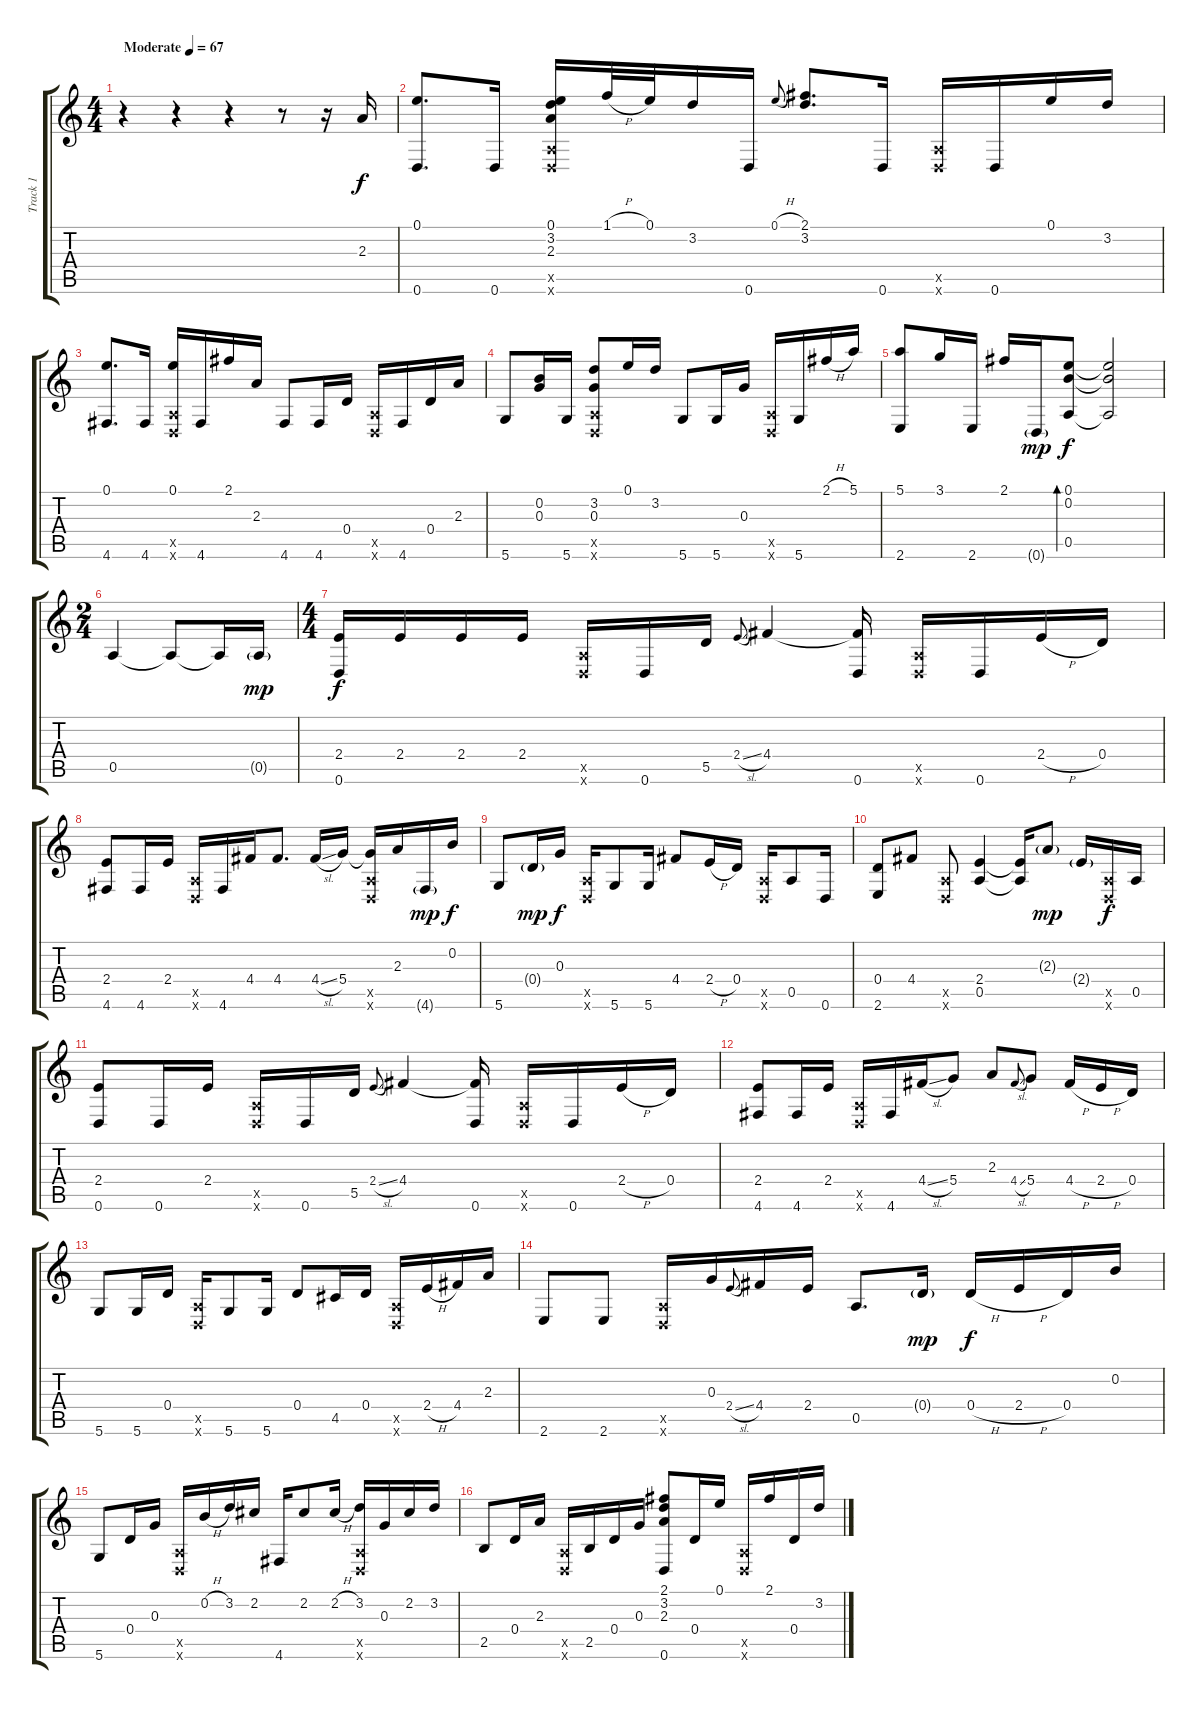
\track ("Track 1" "Track 1") {instrument acousticguitarsteel}
\staff {score tabs}
\tuning (E4 B3 G3 D3 A2 D2) {hide}
\ts (4 4)
\tempo (67 "Moderate")
\clef g2
\ks c
r.4{dy f instrument acousticguitarsteel} r.4 r.4 r.8 r.16 2.3.16 |
(0.1 0.6).8{d} 0.6.16 (0.1 3.2 2.3 0.5{x} 0.6{x}).16 1.1{h}.32 0.1.32 3.2.16 0.6.16 0.1{h}.8{gr onbeat} (2.1 3.2).8{d} 0.6.16 (0.5{x} 0.6{x}).16 0.6.16 0.1.16 3.2.16 |
(0.1 4.6).8{d} 4.6.16 (0.1 0.5{x} 0.6{x}).16 4.6.16 2.1.16 2.3.16 4.6.8 4.6.16 0.4.16 (0.5{x} 0.6{x}).16 4.6.16 0.4.16 2.3.16 |
5.6.8 (0.2 0.3).16 5.6.16 (3.2 0.3 0.5{x} 0.6{x}).8 0.1.16 3.2.16 5.6.8 5.6.16 0.3.16 (0.5{x} 0.6{x}).16 5.6.16 2.1{h}.16 5.1.16 |
(5.1 2.6).8 3.1.16 2.6.16 2.1.16 0.6{g}.16{dy mp} (0.1 0.2 0.5).8{bd 120 dy f} (0.1{t} 0.2{t} 0.5{t}).2 |
\ts (2 4)
0.5.4 0.5{t}.8 0.5{t}.16 0.5{g}.16{dy mp} |
\ts (4 4)
(2.4 0.6).16{dy f} 2.4.16 2.4.16 2.4.16 (0.5{x} 0.6{x}).16 0.6.16 5.5.16 2.4{sl}.8{gr onbeat} 4.4.4 (4.4{t} 0.6).16 (0.5{x} 0.6{x}).16 0.6.16 2.4{h}.16 0.4.16 |
(2.4 4.6).8 4.6.16 2.4.16 (0.5{x} 0.6{x}).16 4.6.16 4.4.16 4.4.8{d} 4.4{sl}.16 5.4.16 (5.4{t} 0.5{x} 0.6{x}).16 2.3.16 4.6{g}.16{dy mp} 0.2.16{dy f} |
5.6.8 0.4{g}.16{dy mp} 0.3.16{dy f} (0.5{x} 0.6{x}).16 5.6.8 5.6.16 4.4.8 2.4{h}.16 0.4.16 (0.5{x} 0.6{x}).16 0.5.8 0.6.16 |
(0.4 2.6).8 4.4.8 (0.5{x} 0.6{x}).8 (2.4 0.5).4 (2.4{t} 0.5{t}).16 2.3{g}.8{dy mp} 2.4{g}.16 (0.5{x} 0.6{x}).16{dy f} 0.5.16 |
(2.4 0.6).8 0.6.16 2.4.16 (0.5{x} 0.6{x}).16 0.6.16 5.5.16 2.4{sl}.8{gr onbeat} 4.4.4 (4.4{t} 0.6).16 (0.5{x} 0.6{x}).16 0.6.16 2.4{h}.16 0.4.16 |
(2.4 4.6).8 4.6.16 2.4.16 (0.5{x} 0.6{x}).16 4.6.16 4.4{sl}.16 5.4.8 2.3.8 4.4{sl}.8{gr onbeat} 5.4.8 4.4{h}.16 2.4{h}.16 0.4.16 |
5.6.8 5.6.16 0.4.16 (0.5{x} 0.6{x}).16 5.6.8 5.6.16 0.4.8 4.5.16 0.4.16 (0.5{x} 0.6{x}).16 2.4{h}.16 4.4.16 2.3.16 |
2.6.8 2.6.8 (0.5{x} 0.6{x}).16 0.3.16 2.4{sl}.8{gr onbeat} 4.4.16 2.4.16 0.5.8{d} 0.4{g}.16{dy mp} 0.4{h}.16{dy f} 2.4{h}.16 0.4.16 0.2.16 |
5.6.8 0.4.16 0.3.16 (0.5{x} 0.6{x}).16 0.2{h}.16 3.2.16 2.2.16 4.6.16 2.2.8 2.2{h}.16 (3.2 0.5{x} 0.6{x}).16 0.3.16 2.2.16 3.2.16 |
2.5.8 0.4.16 2.3.16 (0.5{x} 0.6{x}).16 2.5.16 0.4.16 0.3.16 (2.1 3.2 2.3 0.6).8 0.4.16 0.1.16 (0.5{x} 0.6{x}).16 2.1.16 0.4.16 3.2.16
